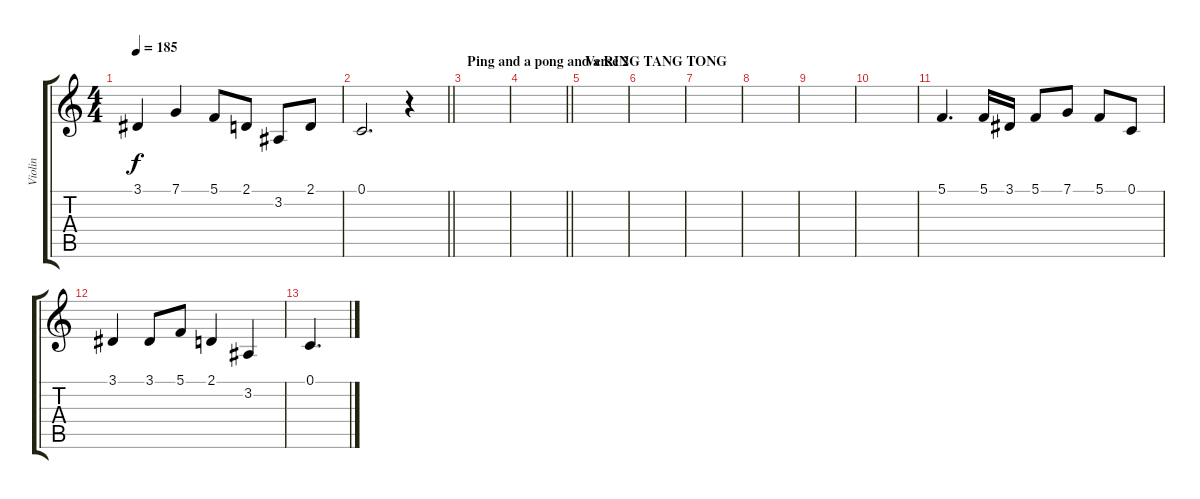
\track ("Violin" "Violin") {instrument violin}
\staff {score tabs}
\tuning (C4 G3 Eb3 Bb2 F2 C2) {hide}
\ts (4 4)
\tempo 185
\clef g2
\ks c
3.1.4{dy f} 7.1.4 5.1.8 2.1.8 3.2.8 2.1.8 |
\barLineRight lightlight
0.1.2{d} r.4 |
\section ("" "Ping and a pong and a RING TANG TONG")
|
\barLineRight lightlight
|
\section ("" "Verse 2")
|
|
|
|
|
|
5.1.4{d} 5.1.16 3.1.16 5.1.8 7.1.8 5.1.8 0.1.8 |
3.1.4 3.1.8 5.1.8 2.1.4 3.2.4 |
0.1.4{d}
